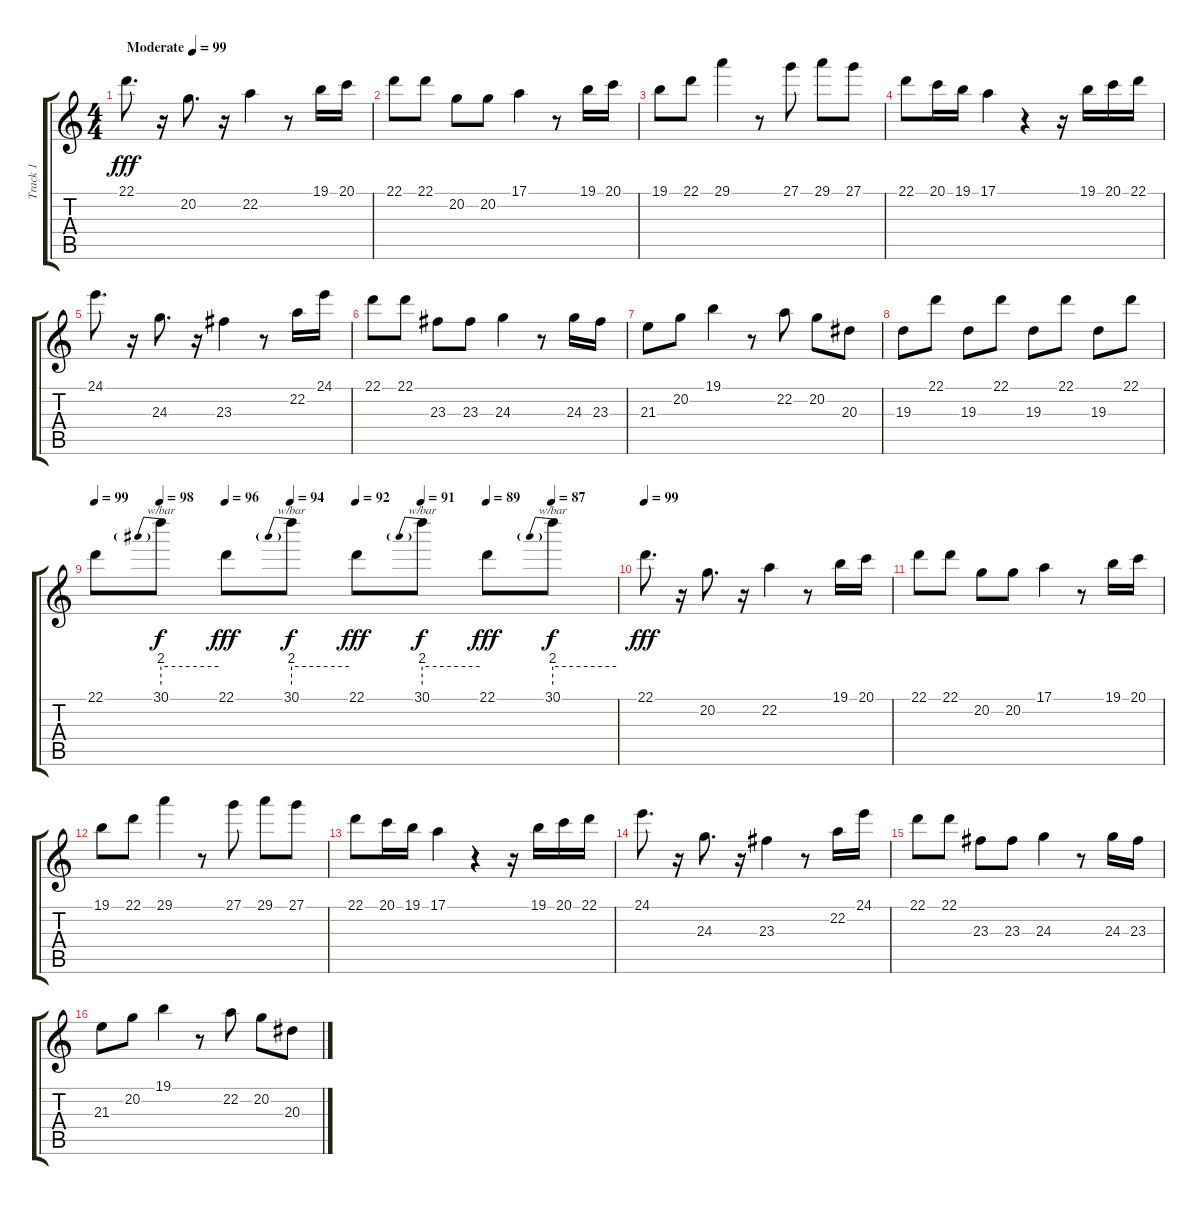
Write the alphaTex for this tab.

\track ("Track 1" "Track 1") {instrument flute}
\staff {score tabs}
\tuning (E4 B3 G3 D3 A2 E2) {hide}
\ts (4 4)
\tempo (99 "Moderate")
\clef g2
\ks c
22.1.8{d dy fff instrument flute} r.16 20.2.8{d} r.16 22.2.4 r.8 19.1.16 20.1.16 |
22.1.8 22.1.8 20.2.8 20.2.8 17.1.4 r.8 19.1.16 20.1.16 |
19.1.8 22.1.8 29.1.4 r.8 27.1.8 29.1.8 27.1.8 |
22.1.8 20.1.16 19.1.16 17.1.4 r.4 r.16 19.1.16 20.1.16 22.1.16 |
24.1.8{d} r.16 24.3.8{d} r.16 23.3.4 r.8 22.2.16 24.1.16 |
22.1.8 22.1.8 23.3.8 23.3.8 24.3.4 r.8 24.3.16 23.3.16 |
21.3.8 20.2.8 19.1.4 r.8 22.2.8 20.2.8 20.3.8 |
19.3.8 22.1.8 19.3.8 22.1.8 19.3.8 22.1.8 19.3.8 22.1.8 |
\tempo 99
\tempo (98 0.125)
\tempo (96 0.25)
\tempo (94 0.375)
\tempo (92 0.5)
\tempo (91 0.625)
\tempo (89 0.75)
\tempo (87 0.875)
22.1.8 30.1.8{tbe (predive default 0 8 60 8) dy f} 22.1.8{dy fff} 30.1.8{tbe (predive default 0 8 60 8) dy f} 22.1.8{dy fff} 30.1.8{tbe (predive default 0 8 60 8) dy f} 22.1.8{dy fff} 30.1.8{tbe (predive default 0 8 60 8) dy f} |
\tempo 99
22.1.8{d dy fff} r.16 20.2.8{d} r.16 22.2.4 r.8 19.1.16 20.1.16 |
22.1.8 22.1.8 20.2.8 20.2.8 17.1.4 r.8 19.1.16 20.1.16 |
19.1.8 22.1.8 29.1.4 r.8 27.1.8 29.1.8 27.1.8 |
22.1.8 20.1.16 19.1.16 17.1.4 r.4 r.16 19.1.16 20.1.16 22.1.16 |
24.1.8{d} r.16 24.3.8{d} r.16 23.3.4 r.8 22.2.16 24.1.16 |
22.1.8 22.1.8 23.3.8 23.3.8 24.3.4 r.8 24.3.16 23.3.16 |
21.3.8 20.2.8 19.1.4 r.8 22.2.8 20.2.8 20.3.8
